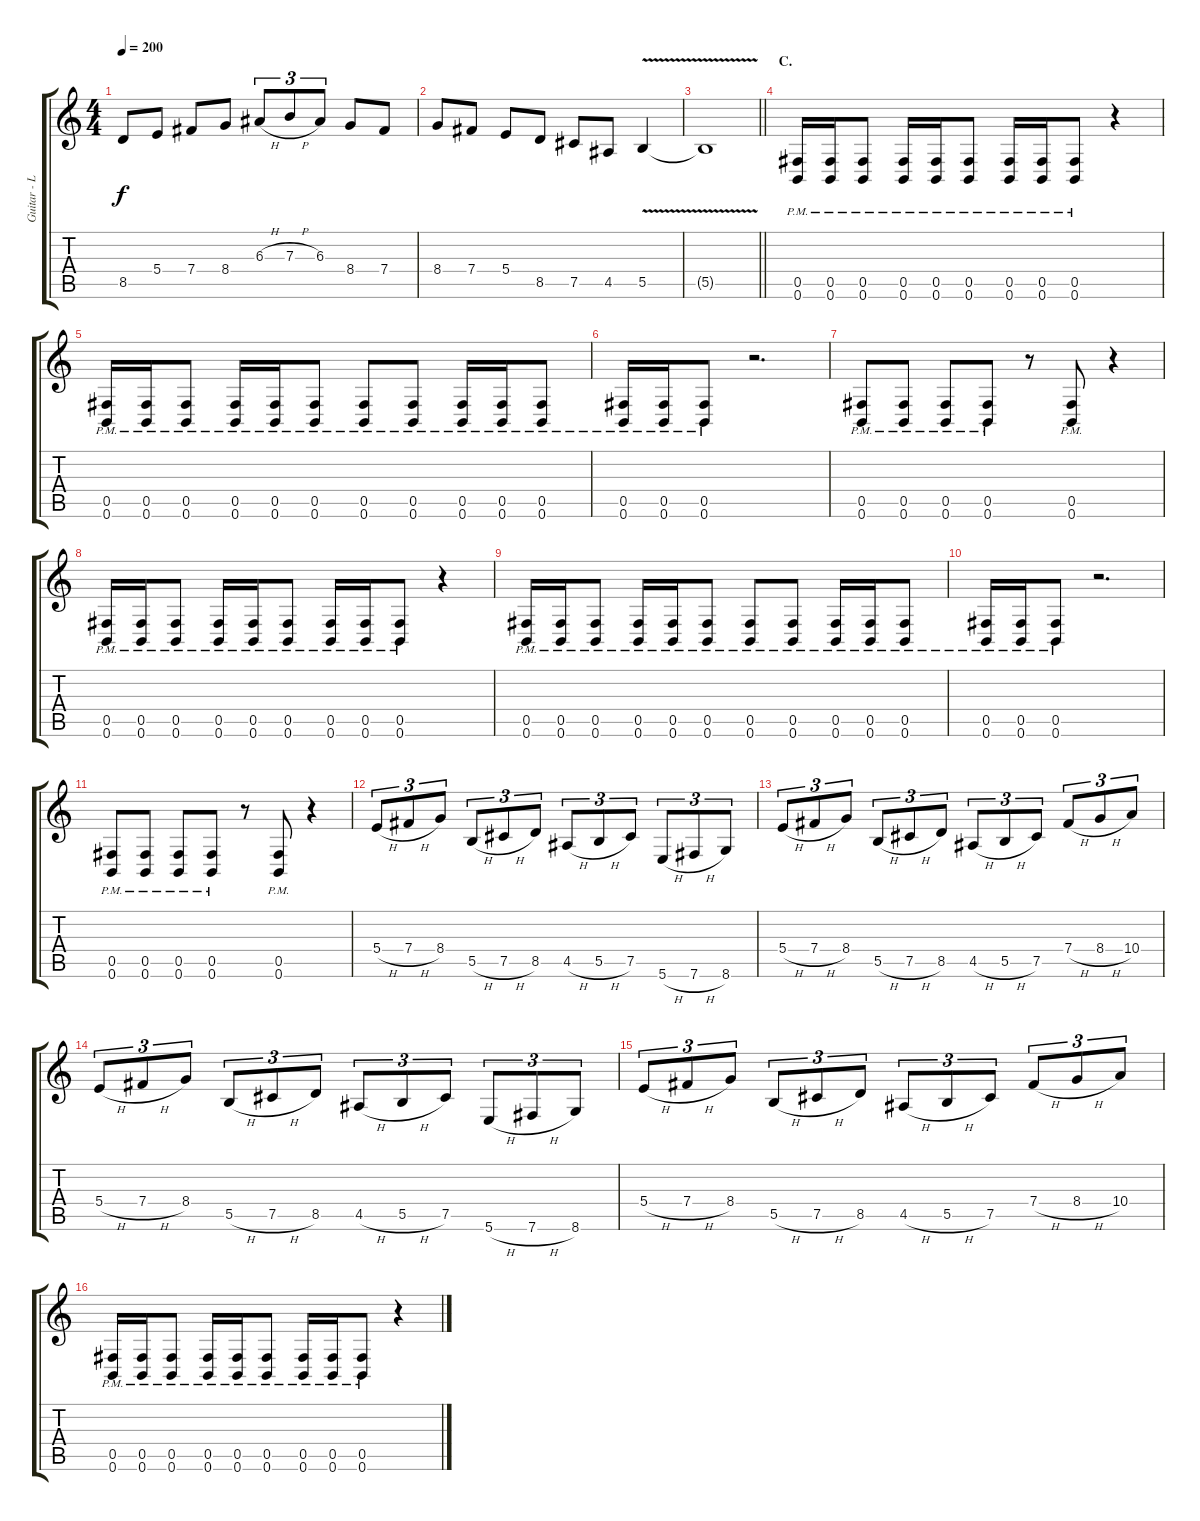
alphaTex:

\track ("Guitar - Left" "Guitar - L") {instrument distortionguitar}
\staff {score tabs}
\tuning (Db4 Ab3 E3 B2 Gb2 B1) {hide}
\ts (4 4)
\tempo 200
\clef g2
\ks c
8.5.8{dy f} 5.4.8 7.4.8 8.4.8 6.3{h}.8{tu (3 2)} 7.3{h}.8{tu (3 2)} 6.3.8{tu (3 2)} 8.4.8 7.4.8 |
8.4.8 7.4.8 5.4.8 8.5.8 7.5.8 4.5.8 5.5{v}.4 |
\barLineRight lightlight
5.5{t}.1 |
\section ("" "C.")
(0.5{pm} 0.6{pm}).16 (0.5{pm} 0.6{pm}).16 (0.5{pm} 0.6{pm}).8 (0.5{pm} 0.6{pm}).16 (0.5{pm} 0.6{pm}).16 (0.5{pm} 0.6{pm}).8 (0.5{pm} 0.6{pm}).16 (0.5{pm} 0.6{pm}).16 (0.5{pm} 0.6{pm}).8 r.4 |
(0.5{pm} 0.6{pm}).16 (0.5{pm} 0.6{pm}).16 (0.5{pm} 0.6{pm}).8 (0.5{pm} 0.6{pm}).16 (0.5{pm} 0.6{pm}).16 (0.5{pm} 0.6{pm}).8 (0.5{pm} 0.6{pm}).8 (0.5{pm} 0.6{pm}).8 (0.5{pm} 0.6{pm}).16 (0.5{pm} 0.6{pm}).16 (0.5{pm} 0.6{pm}).8 |
(0.5{pm} 0.6{pm}).16 (0.5{pm} 0.6{pm}).16 (0.5{pm} 0.6{pm}).8 r.2{d} |
(0.5{pm} 0.6{pm}).8 (0.5{pm} 0.6{pm}).8 (0.5{pm} 0.6{pm}).8 (0.5{pm} 0.6{pm}).8 r.8 (0.5{pm} 0.6{pm}).8 r.4 |
(0.5{pm} 0.6{pm}).16 (0.5{pm} 0.6{pm}).16 (0.5{pm} 0.6{pm}).8 (0.5{pm} 0.6{pm}).16 (0.5{pm} 0.6{pm}).16 (0.5{pm} 0.6{pm}).8 (0.5{pm} 0.6{pm}).16 (0.5{pm} 0.6{pm}).16 (0.5{pm} 0.6{pm}).8 r.4 |
(0.5{pm} 0.6{pm}).16 (0.5{pm} 0.6{pm}).16 (0.5{pm} 0.6{pm}).8 (0.5{pm} 0.6{pm}).16 (0.5{pm} 0.6{pm}).16 (0.5{pm} 0.6{pm}).8 (0.5{pm} 0.6{pm}).8 (0.5{pm} 0.6{pm}).8 (0.5{pm} 0.6{pm}).16 (0.5{pm} 0.6{pm}).16 (0.5{pm} 0.6{pm}).8 |
(0.5{pm} 0.6{pm}).16 (0.5{pm} 0.6{pm}).16 (0.5{pm} 0.6{pm}).8 r.2{d} |
(0.5{pm} 0.6{pm}).8 (0.5{pm} 0.6{pm}).8 (0.5{pm} 0.6{pm}).8 (0.5{pm} 0.6{pm}).8 r.8 (0.5{pm} 0.6{pm}).8 r.4 |
5.4{h}.8{tu (3 2) balance 8} 7.4{h}.8{tu (3 2)} 8.4.8{tu (3 2)} 5.5{h}.8{tu (3 2)} 7.5{h}.8{tu (3 2)} 8.5.8{tu (3 2)} 4.5{h}.8{tu (3 2)} 5.5{h}.8{tu (3 2)} 7.5.8{tu (3 2)} 5.6{h}.8{tu (3 2)} 7.6{h}.8{tu (3 2)} 8.6.8{tu (3 2)} |
5.4{h}.8{tu (3 2)} 7.4{h}.8{tu (3 2)} 8.4.8{tu (3 2)} 5.5{h}.8{tu (3 2)} 7.5{h}.8{tu (3 2)} 8.5.8{tu (3 2)} 4.5{h}.8{tu (3 2)} 5.5{h}.8{tu (3 2)} 7.5.8{tu (3 2)} 7.4{h}.8{tu (3 2)} 8.4{h}.8{tu (3 2)} 10.4.8{tu (3 2)} |
5.4{h}.8{tu (3 2)} 7.4{h}.8{tu (3 2)} 8.4.8{tu (3 2)} 5.5{h}.8{tu (3 2)} 7.5{h}.8{tu (3 2)} 8.5.8{tu (3 2)} 4.5{h}.8{tu (3 2)} 5.5{h}.8{tu (3 2)} 7.5.8{tu (3 2)} 5.6{h}.8{tu (3 2)} 7.6{h}.8{tu (3 2)} 8.6.8{tu (3 2)} |
5.4{h}.8{tu (3 2)} 7.4{h}.8{tu (3 2)} 8.4.8{tu (3 2)} 5.5{h}.8{tu (3 2)} 7.5{h}.8{tu (3 2)} 8.5.8{tu (3 2)} 4.5{h}.8{tu (3 2)} 5.5{h}.8{tu (3 2)} 7.5.8{tu (3 2)} 7.4{h}.8{tu (3 2)} 8.4{h}.8{tu (3 2)} 10.4.8{tu (3 2)} |
(0.5{pm} 0.6{pm}).16{balance 0} (0.5{pm} 0.6{pm}).16 (0.5{pm} 0.6{pm}).8 (0.5{pm} 0.6{pm}).16 (0.5{pm} 0.6{pm}).16 (0.5{pm} 0.6{pm}).8 (0.5{pm} 0.6{pm}).16 (0.5{pm} 0.6{pm}).16 (0.5{pm} 0.6{pm}).8 r.4
